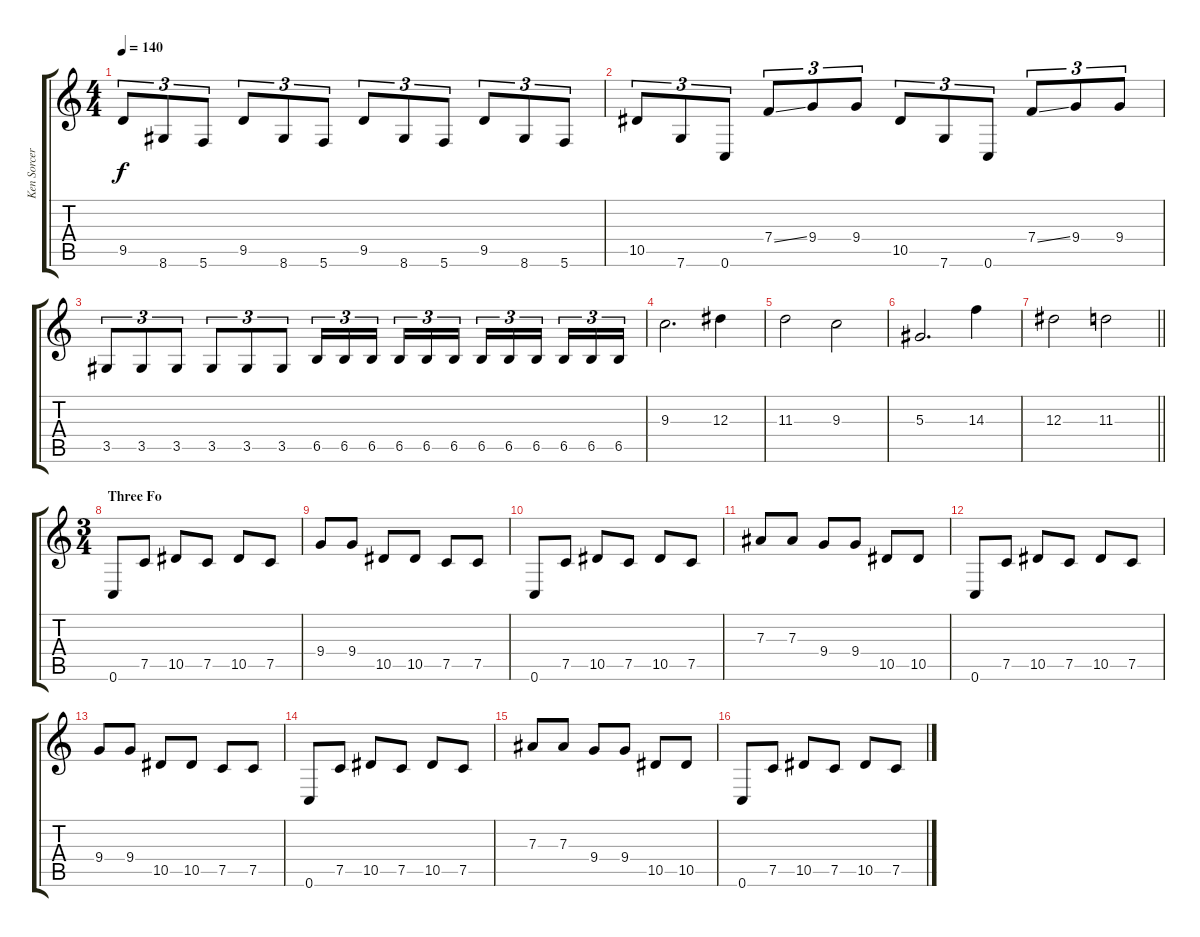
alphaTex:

\track ("Ken Sorceron" "Ken Sorcer") {instrument distortionguitar}
\staff {score tabs}
\tuning (C4 G3 Eb3 Bb2 F2 C2) {hide}
\ts (4 4)
\tempo 140
\clef g2
\ks c
9.5.8{tu (3 2) dy f} 8.6.8{tu (3 2)} 5.6.8{tu (3 2)} 9.5.8{tu (3 2)} 8.6.8{tu (3 2)} 5.6.8{tu (3 2)} 9.5.8{tu (3 2)} 8.6.8{tu (3 2)} 5.6.8{tu (3 2)} 9.5.8{tu (3 2)} 8.6.8{tu (3 2)} 5.6.8{tu (3 2)} |
10.5.8{tu (3 2)} 7.6.8{tu (3 2)} 0.6.8{tu (3 2)} 7.4{ss}.8{tu (3 2)} 9.4.8{tu (3 2)} 9.4.8{tu (3 2)} 10.5.8{tu (3 2)} 7.6.8{tu (3 2)} 0.6.8{tu (3 2)} 7.4{ss}.8{tu (3 2)} 9.4.8{tu (3 2)} 9.4.8{tu (3 2)} |
3.5.8{tu (3 2)} 3.5.8{tu (3 2)} 3.5.8{tu (3 2)} 3.5.8{tu (3 2)} 3.5.8{tu (3 2)} 3.5.8{tu (3 2)} 6.5.16{tu (3 2)} 6.5.16{tu (3 2)} 6.5.16{tu (3 2) beam splitsecondary} 6.5.16{tu (3 2)} 6.5.16{tu (3 2)} 6.5.16{tu (3 2)} 6.5.16{tu (3 2)} 6.5.16{tu (3 2)} 6.5.16{tu (3 2) beam splitsecondary} 6.5.16{tu (3 2)} 6.5.16{tu (3 2)} 6.5.16{tu (3 2)} |
9.3.2{d} 12.3.4 |
11.3.2 9.3.2 |
5.3.2{d} 14.3.4 |
\barLineRight lightlight
12.3.2 11.3.2 |
\ts (3 4)
\section ("" "Three Fo")
0.6.8 7.5.8 10.5.8 7.5.8 10.5.8 7.5.8 |
9.4.8 9.4.8 10.5.8 10.5.8 7.5.8 7.5.8 |
0.6.8 7.5.8 10.5.8 7.5.8 10.5.8 7.5.8 |
7.3.8 7.3.8 9.4.8 9.4.8 10.5.8 10.5.8 |
0.6.8 7.5.8 10.5.8 7.5.8 10.5.8 7.5.8 |
9.4.8 9.4.8 10.5.8 10.5.8 7.5.8 7.5.8 |
0.6.8 7.5.8 10.5.8 7.5.8 10.5.8 7.5.8 |
7.3.8 7.3.8 9.4.8 9.4.8 10.5.8 10.5.8 |
0.6.8 7.5.8 10.5.8 7.5.8 10.5.8 7.5.8
